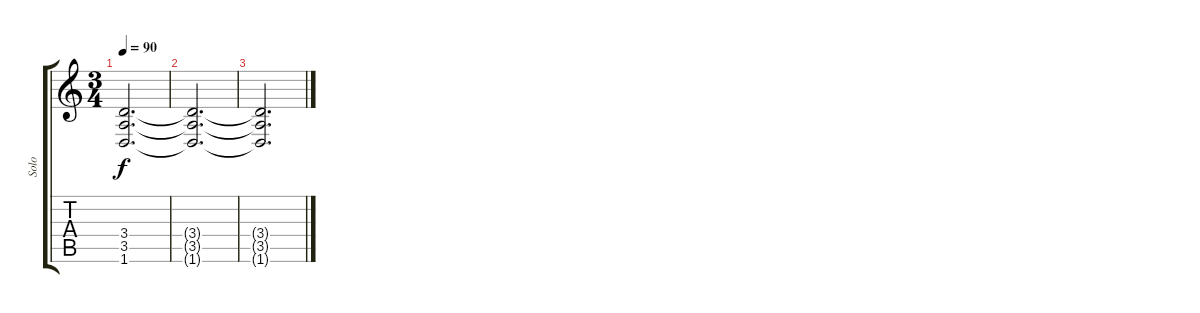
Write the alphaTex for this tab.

\track ("Solo" "Solo") {instrument acousticguitarsteel}
\staff {score tabs}
\tuning (Db4 Ab3 E3 B2 Gb2 Db2) {hide}
\ts (3 4)
\tempo 90
\clef g2
\ks c
(3.4{t} 3.5{t} 1.6{t}).2{d dy f volume 3} |
(3.4{t} 3.5{t} 1.6{t}).2{d} |
(3.4{t} 3.5{t} 1.6{t}).2{d}
